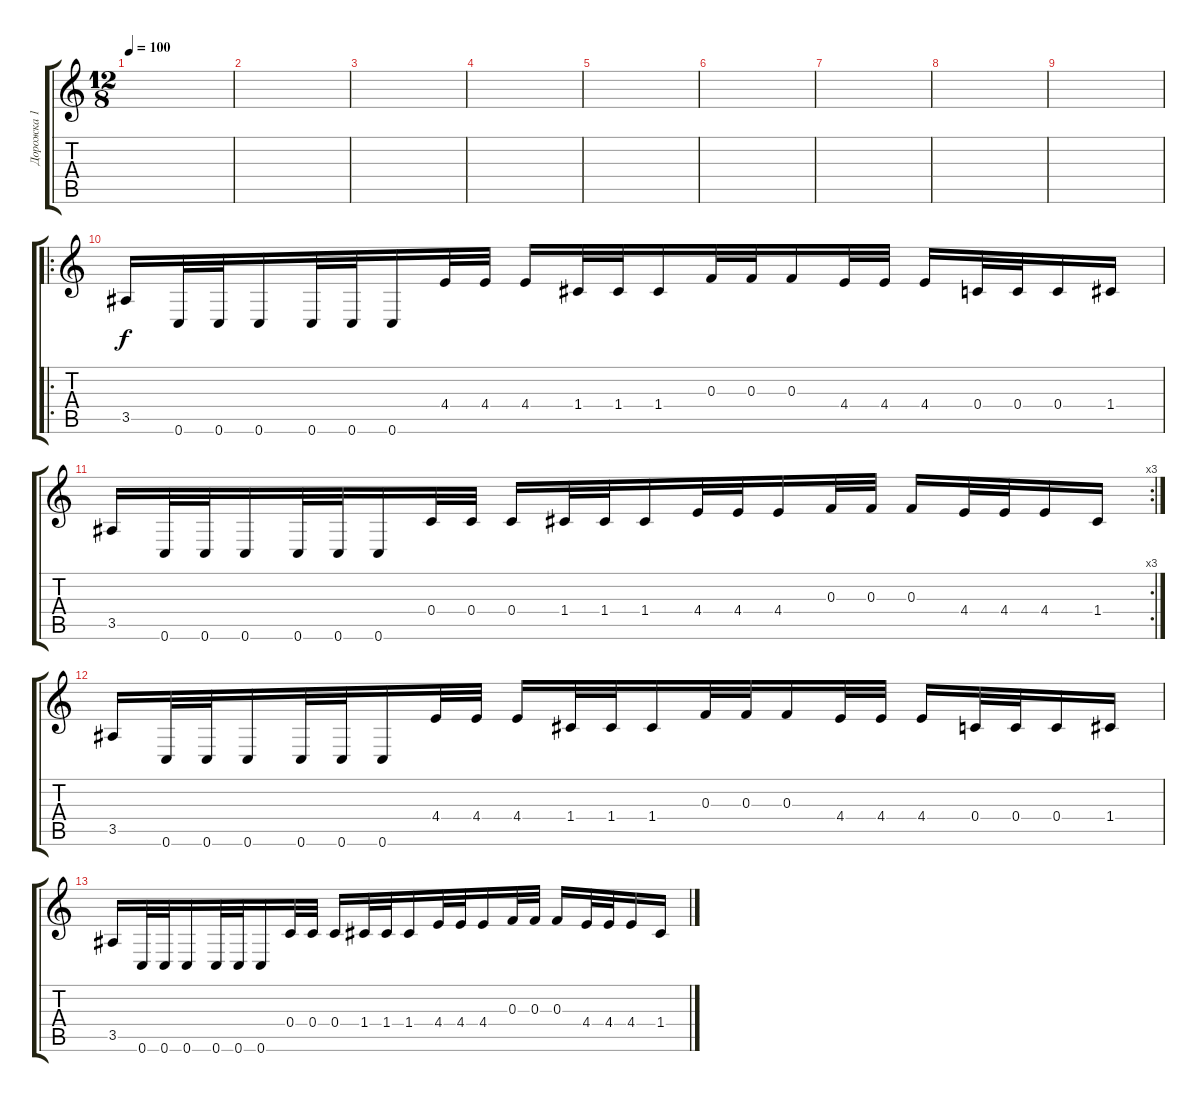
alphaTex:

\track ("Дорожка 1" "Дорожка 1") {instrument distortionguitar}
\staff {score tabs}
\tuning (D4 A3 F3 C3 G2 C2) {hide}
\ts (12 8)
\tempo 100
\clef g2
\ks c
|
|
|
|
|
|
|
|
|
\ro
3.5.16 0.6.32 0.6.32 0.6.16 0.6.32 0.6.32 0.6.16 4.4.32 4.4.32 4.4.16 1.4.32 1.4.32 1.4.16 0.3.32 0.3.32 0.3.16 4.4.32 4.4.32 4.4.16 0.4.32 0.4.32 0.4.16 1.4.16 |
\rc 3
3.5.16 0.6.32 0.6.32 0.6.16 0.6.32 0.6.32 0.6.16 0.4.32 0.4.32 0.4.16 1.4.32 1.4.32 1.4.16 4.4.32 4.4.32 4.4.16 0.3.32 0.3.32 0.3.16 4.4.32 4.4.32 4.4.16 1.4.16 |
3.5.16 0.6.32 0.6.32 0.6.16 0.6.32 0.6.32 0.6.16 4.4.32 4.4.32 4.4.16 1.4.32 1.4.32 1.4.16 0.3.32 0.3.32 0.3.16 4.4.32 4.4.32 4.4.16 0.4.32 0.4.32 0.4.16 1.4.16 |
3.5.16 0.6.32 0.6.32 0.6.16 0.6.32 0.6.32 0.6.16 0.4.32 0.4.32 0.4.16 1.4.32 1.4.32 1.4.16 4.4.32 4.4.32 4.4.16 0.3.32 0.3.32 0.3.16 4.4.32 4.4.32 4.4.16 1.4.16
